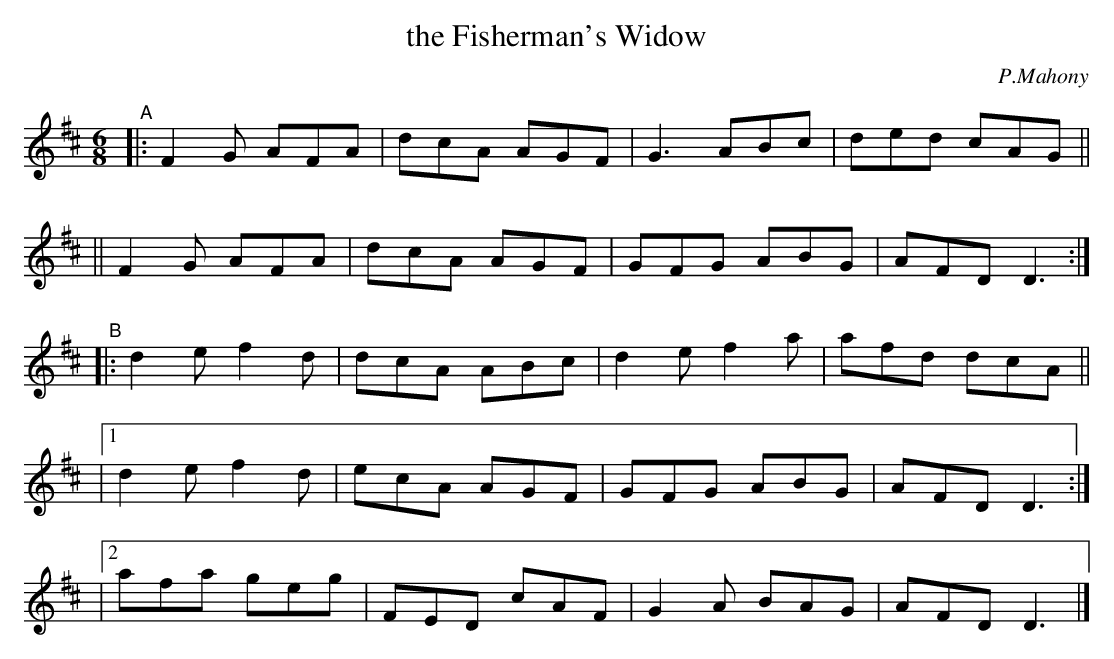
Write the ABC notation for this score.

X:1
T: the Fisherman's Widow
O: P.Mahony
M: 6/8
L: 1/8
K: D
"^A"\
|:  F2G AFA | dcA AGF | G3  ABc | ded cAG ||
||  F2G AFA | dcA AGF | GFG ABG | AFD D3 :|
"^B"\
|:  d2e f2d | dcA ABc | d2e f2a | afd dcA ||
|[1 d2e f2d | ecA AGF | GFG ABG | AFD D3 :|
|[2 afa geg | FED cAF | G2A BAG | AFD D3 |]
